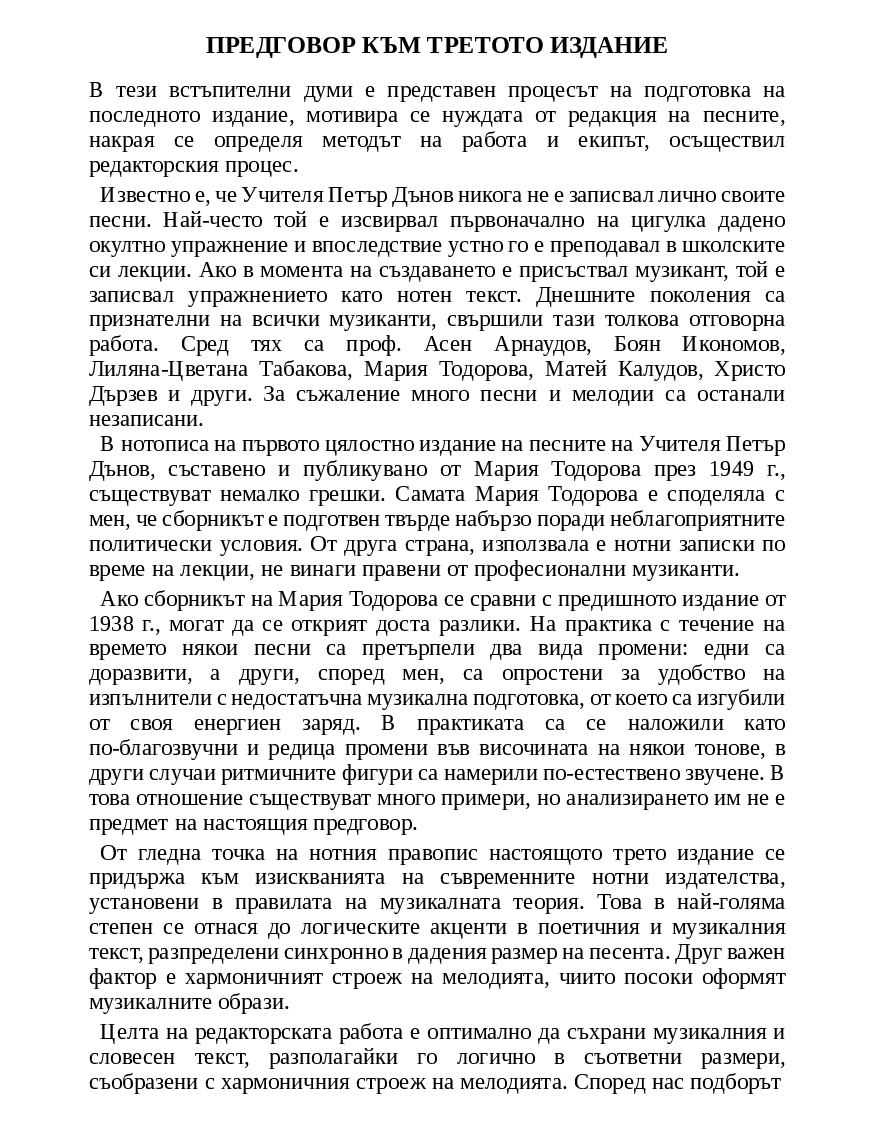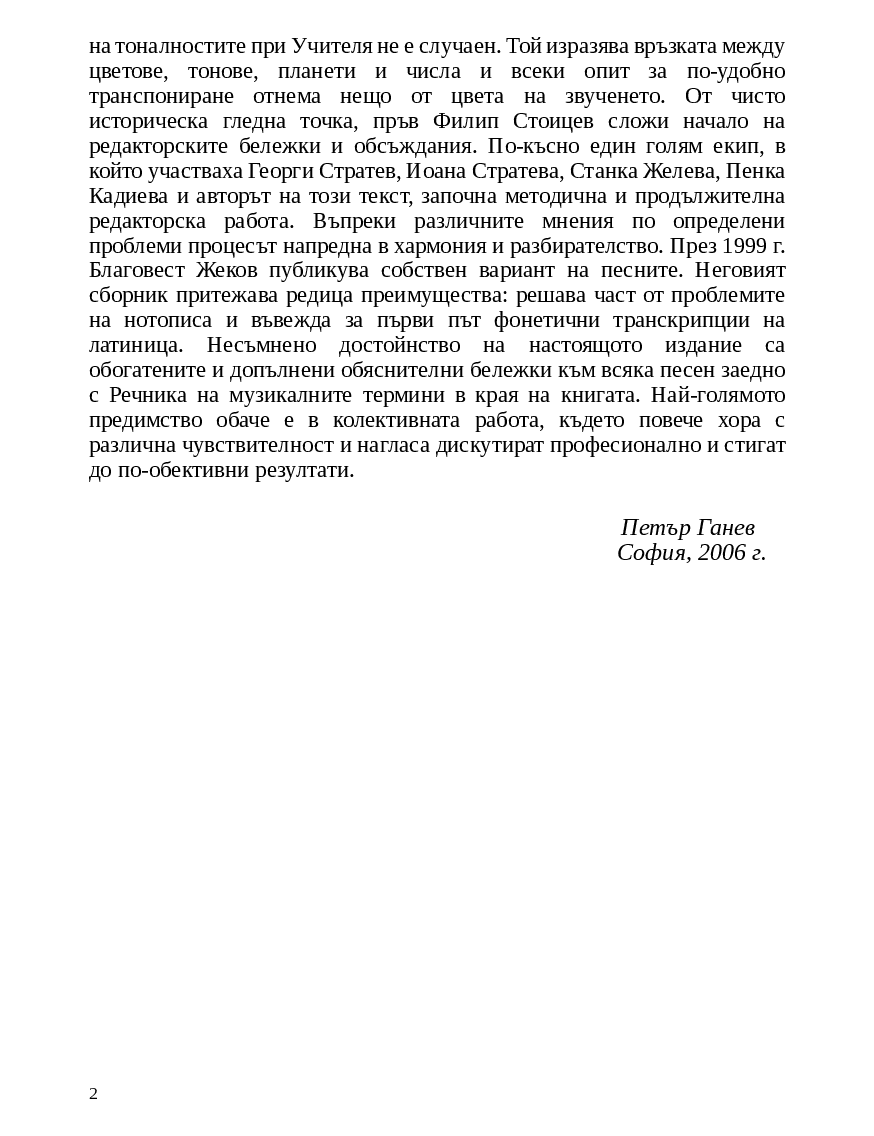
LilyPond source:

\version "2.24.3"

% include paper part and global functions
\include "include/globals.ily"

\bookpart {
  \paper {
    print-all-headers = ##f
    print-page-number = ##t
    print-first-page-number = ##f

    % put page numbers on the bottom
    oddHeaderMarkup = \markup ""
    evenHeaderMarkup = \markup ""
    oddFooterMarkup = \markup
    \fill-line {
      ""
      \if \should-print-page-number \fromproperty #'page:page-number-string
    }
    evenFooterMarkup = \markup
    \fill-line {
      \if \should-print-page-number \fromproperty #'page:page-number-string
      ""
    }

    left-margin = 1.5\cm
    right-margin = 1.5\cm
    top-margin = 1.6\cm
    bottom-margin = 1.2\cm
    ragged-bottom = ##t % do not spread the staves to fill the whole vertical space
  }

  \tocItem \markup "Предговор към третото издание"
  \markup \fontsize  #+3.0 { \fill-line \bold {"ПРЕДГОВОР КЪМ ТРЕТОТО ИЗДАНИЕ"} }

  \markup \abs-fontsize #11 {
    \vspace #1.5  \override #'(baseline-skip . 3.2)
    \justify {

      В тези встъпителни думи е представен процесът на
      подготовка на последното издание, мотивира се нуждата от
      редакция на песните, накрая се определя методът на работа и
      екипът, осъществил редакторския процес.
    }
  }
  \markup \abs-fontsize #11 {
    \vspace #0.9  \override #'(baseline-skip . 3.2)
    \justify {
      \hspace #1.5
      Известно е, че Учителя Петър Дънов никога не е записвал
      лично своите песни. Най-често той е изсвирвал първоначално на
      цигулка дадено окултно упражнение и впоследствие устно го е
      преподавал в школските си лекции. Ако в момента на създаването
      е присъствал музикант, той е записвал упражнението като нотен
      текст. Днешните поколения са признателни на всички музиканти,
      свършили тази толкова отговорна работа. Сред тях са проф. Асен
      Арнаудов, Боян Икономов, Лиляна-Цветана Табакова, Мария
      Тодорова, Матей Калудов, Христо Дързев и други. За съжаление
      много песни и мелодии са останали незаписани.
    }
  }
  \markup \abs-fontsize #11 {
    \vspace #0.9  \override #'(baseline-skip . 3.2)
    \justify {
      \hspace #1.5
      В нотописа на първото цялостно издание на песните на
      Учителя Петър Дънов, съставено и публикувано от Мария
      Тодорова през 1949 г., съществуват немалко грешки. Самата
      Мария Тодорова е споделяла с мен, че сборникът е подготвен
      твърде набързо поради неблагоприятните политически условия.
      От друга страна, използвала е нотни записки по време на лекции,
      не винаги правени от професионални музиканти.
    }
  }
  \markup \abs-fontsize #11 {
    \vspace #0.9  \override #'(baseline-skip . 3.2)
    \justify {
      \hspace #1.5
      Ако сборникът на Мария Тодорова се сравни с предишното
      издание от 1938 г., могат да се открият доста разлики. На практика
      с течение на времето някои песни са претърпели два вида промени:
      едни са доразвити, а други, според мен, са опростени за удобство
      на изпълнители с недостатъчна музикална подготовка, от което са
      изгубили от своя енергиен заряд. В практиката са се наложили като
      по-благозвучни и редица промени във височината на някои тонове,
      в други случаи ритмичните фигури са намерили по-естествено
      звучене. В това отношение съществуват много примери, но
      анализирането им не е предмет на настоящия предговор.
    }
  }

  \markup \abs-fontsize #11 {
    \vspace #0.9  \override #'(baseline-skip . 3.2)
    \justify {
      \hspace #1.5

      От гледна точка на нотния правопис настоящото трето
      издание се придържа към изискванията на съвременните нотни
      издателства, установени в правилата на музикалната теория. Това
      в най-голяма степен се отнася до логическите акценти в поетичния
      и музикалния текст, разпределени синхронно в дадения размер на
      песента. Друг важен фактор е хармоничният строеж на мелодията,
      чиито посоки оформят музикалните образи.
    }
  }

  \markup \abs-fontsize #11 {
    \vspace #0.9  \override #'(baseline-skip . 3.2)
    \justify {
      \hspace #1.5
      Целта на редакторската работа е оптимално да съхрани
      музикалния и словесен текст, разполагайки го логично в съответни размери, съобразени с хармоничния строеж на мелодията. Според
      нас подборът

    }
  }


  \markup \abs-fontsize #11 {
    \vspace #0.9  \override #'(baseline-skip . 3.2)
    \justify {


      на тоналностите при Учителя не е случаен. Той изразява връзката между цветове, тонове, планети и числа и всеки опит
      за по-удобно транспониране отнема нещо от цвета на звученето.
      От чисто историческа гледна точка, пръв Филип Стоицев
      сложи начало на редакторските бележки и обсъждания. По-късно
      един голям екип, в който участваха Георги Стратев, Иоана
      Стратева, Станка Желева, Пенка Кадиева и авторът на този
      текст, започна методична и продължителна редакторска работа.
      Въпреки различните мнения по определени проблеми процесът
      напредна в хармония и разбирателство. През 1999 г. Благовест
      Жеков публикува собствен вариант на песните. Неговият сборник
      притежава редица преимущества: решава част от проблемите
      на нотописа и въвежда за първи път фонетични транскрипции
      на латиница. Несъмнено достойнство на настоящото издание са
      обогатените и допълнени обяснителни бележки към всяка песен
      заедно с Речника на музикалните термини в края на книгата.
      Най-голямото предимство обаче е в колективната работа, където
      повече хора с различна чувствителност и нагласа дискутират
      професионално и стигат до по-обективни резултати.
    }
  }

  \markup \fontsize #+3 \raise #0 \override #'(baseline-skip . 3.2) {
    \column {
      \line {"  "}
      \line {"  "}
      \fill-line { "" ""  \italic {"Петър Ганев     "} }
      \fill-line { "" ""  \italic {"София, 2006 г.   "} }
    }
  }


} % bookpart